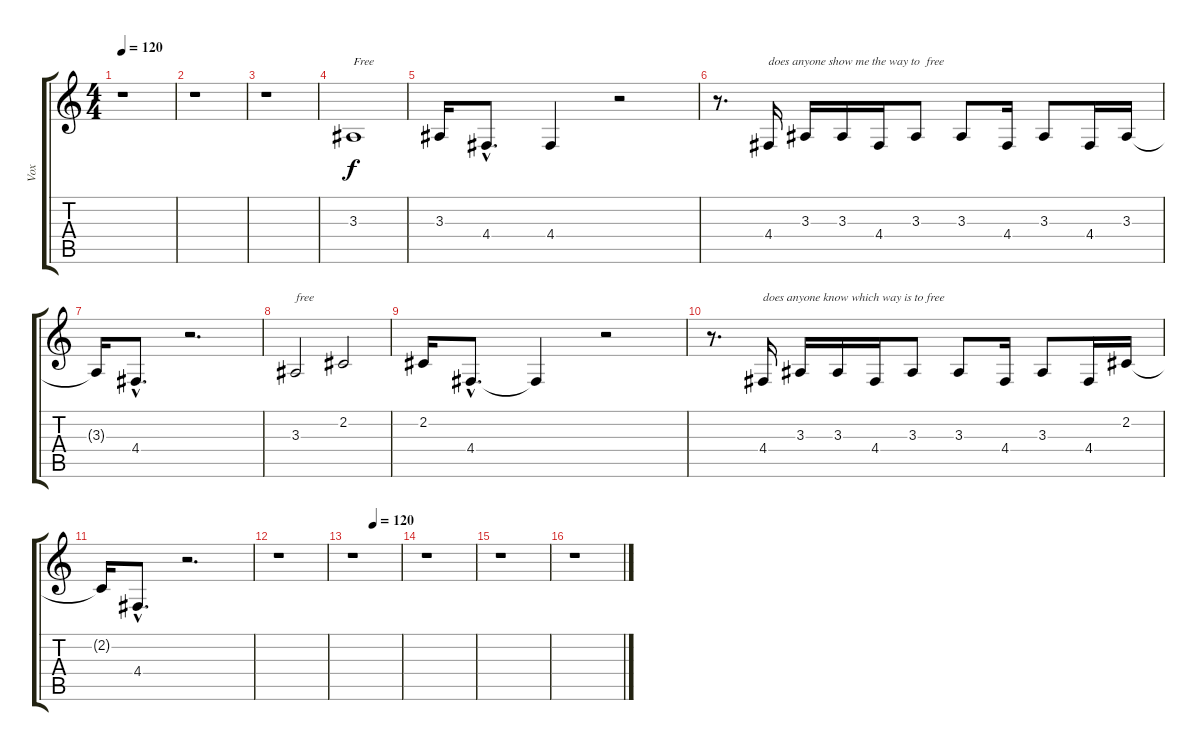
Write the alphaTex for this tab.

\track ("Vox" "Vox") {instrument violin}
\staff {score tabs}
\tuning (E4 B3 G3 D3 A2 E2) {hide}
\ts (4 4)
\tempo 120
\tempo 70
\tempo 120
\clef g2
\ks c
r.1{dy f instrument violin} |
r.1 |
r.1 |
3.3.1{txt "Free"} |
3.3.16 4.4{hac}.8{d} 4.4.4 r.2 |
r.8{d} 4.4.16{txt "does anyone show me the way to  free"} 3.3.16 3.3.16 4.4.16 3.3.8 3.3.8 4.4.16 3.3.8 4.4.16 3.3.16 |
3.3{t}.16 4.4{hac}.8{d} r.2{d} |
3.3.2{txt "free"} 2.2.2 |
2.2.16 4.4{hac}.8{d} 4.4{t}.4 r.2 |
r.8{d} 4.4.16{txt "does anyone know which way is to free"} 3.3.16 3.3.16 4.4.16 3.3.8 3.3.8 4.4.16 3.3.8 4.4.16 2.2.16 |
2.2{t}.16 4.4{hac}.8{d} r.2{d} |
r.1 |
\tempo (120 0.4375)
r.1 |
r.1 |
r.1 |
r.1
